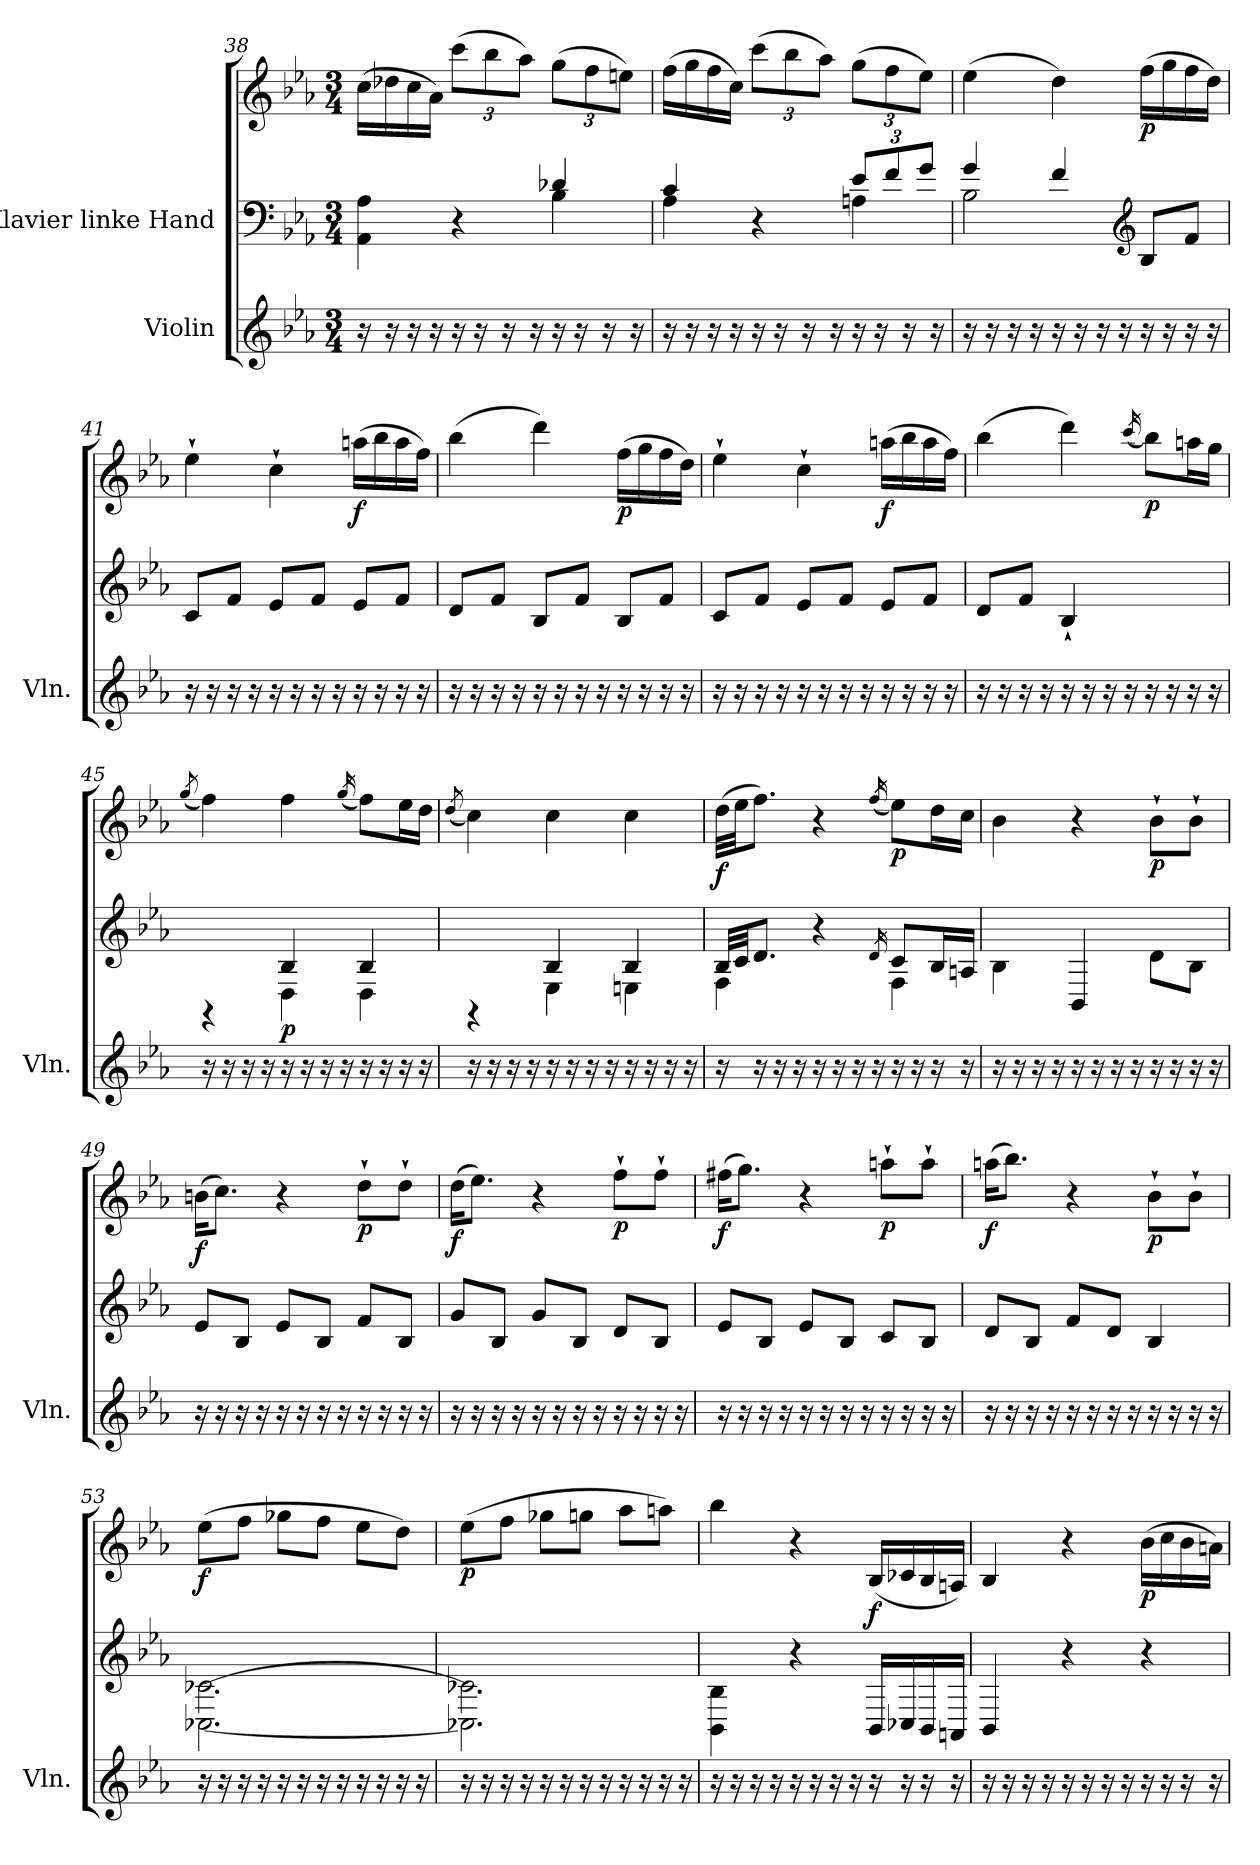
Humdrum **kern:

**kern	**kern	**kern	**dynam
*part2	*part1	*part1	*part1
*staff3	*staff2	*staff1	*staff1/2
*I"Violin	*I"Klavier linke Hand	*	*
*I'Vln.	*	*	*
*clefG2	*clefF4	*clefG2	*
*k[b-e-a-]	*k[b-e-a-]	*k[b-e-a-]	*
*M3/4	*M3/4	*M3/4	*
=38	=38	=38	=38
*	*^	*	*
16r	4ryy	4AA-\ 4A-\	(>16cc\LL	.
16r	.	.	16dd-X\	.
16r	.	.	16cc\	.
16r	.	.	16a-\JJ)	.
*	*	*	*Xbrackettup	*
16r	4r	4ryy	(>12ccc\L	.
16r	.	.	.	.
.	.	.	12bb-\	.
16r	.	.	.	.
.	.	.	12aa-\J)	.
16r	.	.	.	.
16r	4d-X/	4B-\	(>12gg\L	.
16r	.	.	.	.
.	.	.	12ff\	.
16r	.	.	.	.
.	.	.	12een\J)	.
16r	.	.	.	.
!!LO:LB:g=z
=39	=39	=39	=39	=39
16r	4c/	4A-\	(>16ff\LL	.
16r	.	.	16gg\	.
16r	.	.	16ff\	.
16r	.	.	16cc\JJ)	.
16r	4r	4ryy	(>12ccc\L	.
16r	.	.	.	.
.	.	.	12bb-\	.
16r	.	.	.	.
.	.	.	12aa-\J)	.
16r	.	.	.	.
*	*Xbrackettup	*	*	*
16r	12e-/L	4An\	(>12gg\L	.
16r	.	.	.	.
.	12f/	.	12ff\	.
16r	.	.	.	.
.	12g/J	.	12ee-\J)	.
16r	.	.	.	.
=40	=40	=40	=40	=40
16r	4g/	2B-\	(>4ee-\	.
16r	.	.	.	.
16r	.	.	.	.
16r	.	.	.	.
16r	4f/	.	4dd\)	.
16r	.	.	.	.
16r	.	.	.	.
16r	.	.	.	.
*	*clefG2	*	*	*
!	!	!	!	!LO:DY:b
16r	4ryy	8B-/L	(>16ff\LL	p
16r	.	.	16gg\	.
16r	.	8f/J	16ff\	.
16r	.	.	16dd\JJ)	.
*	*v	*v	*	*
=41	=41	=41	=41
16r	8c/L	4ee-`\	.
16r	.	.	.
16r	8f/J	.	.
16r	.	.	.
16r	8e-/L	4cc`\	.
16r	.	.	.
16r	8f/J	.	.
16r	.	.	.
!	!	!	!LO:DY:b
16r	8e-/L	(>16aan\LL	f
16r	.	16bb-\	.
16r	8f/J	16aa\	.
16r	.	16ff\JJ)	.
=42	=42	=42	=42
16r	8d/L	(>4bb-\	.
16r	.	.	.
16r	8f/J	.	.
16r	.	.	.
16r	8B-/L	4ddd\)	.
16r	.	.	.
16r	8f/J	.	.
16r	.	.	.
!	!	!	!LO:DY:b
16r	8B-/L	(>16ff\LL	p
16r	.	16gg\	.
16r	8f/J	16ff\	.
16r	.	16dd\JJ)	.
!!LO:LB:g=z
=43	=43	=43	=43
16r	8c/L	4ee-`\	.
16r	.	.	.
16r	8f/J	.	.
16r	.	.	.
16r	8e-/L	4cc`\	.
16r	.	.	.
16r	8f/J	.	.
16r	.	.	.
!	!	!	!LO:DY:b
16r	8e-/L	(>16aan\LL	f
16r	.	16bb-\	.
16r	8f/J	16aa\	.
16r	.	16ff\JJ)	.
=44	=44	=44	=44
16r	8d/L	(>4bb-\	.
16r	.	.	.
16r	8f/J	.	.
16r	.	.	.
16r	4B-`/	4ddd\)	.
16r	.	.	.
16r	.	.	.
16r	.	.	.
.	.	(<16qccc/	.
!	!	!	!LO:DY:b
16r	4ryy	8bb-\L)	p
16r	.	.	.
16r	.	16aan\L	.
16r	.	16gg\JJ	.
=45	=45	=45	=45
.	.	(<8qgg/	.
*	*^	*	*
16r	4rGG	4ryy	4ff\)	.
16r	.	.	.	.
16r	.	.	.	.
16r	.	.	.	.
!	!	!	!	!LO:DY:b=2
16r	4B-/	4D\	4ff\	p
16r	.	.	.	.
16r	.	.	.	.
16r	.	.	.	.
.	.	.	(<16qgg/	.
16r	4B-/	4D\	8ff\L)	.
16r	.	.	.	.
16r	.	.	16ee-\L	.
16r	.	.	16dd\JJ	.
=46	=46	=46	=46	=46
.	.	.	(<8qdd/	.
16r	4rGG	4ryy	4cc\)	.
16r	.	.	.	.
16r	.	.	.	.
16r	.	.	.	.
16r	4B-/	4E-\	4cc\	.
16r	.	.	.	.
16r	.	.	.	.
16r	.	.	.	.
16r	4B-/	4En\	4cc\	.
16r	.	.	.	.
16r	.	.	.	.
16r	.	.	.	.
!!LO:PB:g=z
=47	=47	=47	=47	=47
!	!	!	!	!LO:DY:b
16r	32B-/LLL	4F\	(>32dd\LLL	f
.	32c/JJ	.	32ee-\JJ	.
16r	8.d/J	.	8.ff\J)	.
16r	.	.	.	.
16r	.	.	.	.
16r	4r	4ryy	4r	.
16r	.	.	.	.
16r	.	.	.	.
16r	.	.	.	.
.	16qd/	.	(<16qff/	.
!	!	!	!	!LO:DY:b
16r	8c/L	4F\	8ee-\L)	p
16r	.	.	.	.
16r	16B-/L	.	16dd\L	.
16r	16An/JJ	.	16cc\JJ	.
*	*v	*v	*	*
=48	=48	=48	=48
16r	4B-\	4b-\	.
16r	.	.	.
16r	.	.	.
16r	.	.	.
16r	4BB-/	4r	.
16r	.	.	.
16r	.	.	.
16r	.	.	.
!	!	!	!LO:DY:b
16r	8d\L	8b-`\L	p
16r	.	.	.
16r	8B-\J	8b-`\J	.
16r	.	.	.
=49	=49	=49	=49
!	!	!	!LO:DY:b
16r	8e-/L	(>16bn\KL	f
16r	.	8.cc\J)	.
16r	8B-/J	.	.
16r	.	.	.
16r	8e-/L	4r	.
16r	.	.	.
16r	8B-/J	.	.
16r	.	.	.
!	!	!	!LO:DY:b
16r	8f/L	8dd`\L	p
16r	.	.	.
16r	8B-/J	8dd`\J	.
16r	.	.	.
=50	=50	=50	=50
!	!	!	!LO:DY:b
16r	8g/L	(>16dd\KL	f
16r	.	8.ee-\J)	.
16r	8B-/J	.	.
16r	.	.	.
16r	8g/L	4r	.
16r	.	.	.
16r	8B-/J	.	.
16r	.	.	.
!	!	!	!LO:DY:b
16r	8d/L	8ff`\L	p
16r	.	.	.
16r	8B-/J	8ff`\J	.
16r	.	.	.
!!LO:LB:g=z
=51	=51	=51	=51
!	!	!	!LO:DY:b
16r	8e-/L	(>16ff#X\KL	f
16r	.	8.gg\J)	.
16r	8B-/J	.	.
16r	.	.	.
16r	8e-/L	4r	.
16r	.	.	.
16r	8B-/J	.	.
16r	.	.	.
!	!	!	!LO:DY:b
16r	8c/L	8aan`\L	p
16r	.	.	.
16r	8B-/J	8aa`\J	.
16r	.	.	.
=52	=52	=52	=52
!	!	!	!LO:DY:b
16r	8d/L	(>16aan\KL	f
16r	.	8.bb-\J)	.
16r	8B-/J	.	.
16r	.	.	.
16r	8f/L	4r	.
16r	.	.	.
16r	8d/J	.	.
16r	.	.	.
!	!	!	!LO:DY:b
16r	4B-/	8b-`\L	p
16r	.	.	.
16r	.	8b-`\J	.
16r	.	.	.
=53	=53	=53	=53
*	*^	*	*
!	!	!	!	!LO:DY:b
16r	[2.c-X\	[2.C-X\	(>8ee-\L	f
16r	.	.	.	.
16r	.	.	8ff\J	.
16r	.	.	.	.
16r	.	.	8gg-X\L	.
16r	.	.	.	.
16r	.	.	8ff\J	.
16r	.	.	.	.
16r	.	.	8ee-\L	.
16r	.	.	.	.
16r	.	.	8dd\J)	.
16r	.	.	.	.
=54	=54	=54	=54	=54
!	!	!	!	!LO:DY:b
16r	2.c-X\]	2.C-X\]	(>8ee-\L	p
16r	.	.	.	.
16r	.	.	8ff\J	.
16r	.	.	.	.
16r	.	.	8gg-X\L	.
16r	.	.	.	.
16r	.	.	8ggn\J	.
16r	.	.	.	.
16r	.	.	8aa-\L	.
16r	.	.	.	.
16r	.	.	8aan\J)	.
16r	.	.	.	.
*	*v	*v	*	*
!!LO:LB:g=z
=55	=55	=55	=55
16r	4BB-\ 4B-\	4bb-\	.
16r	.	.	.
16r	.	.	.
16r	.	.	.
16r	4r	4r	.
16r	.	.	.
16r	.	.	.
16r	.	.	.
!	!	!	!LO:DY:b
16r	16BB-/LL	(<16B-/LL	f
16r	16C-X/	16c-X/	.
16r	16BB-/	16B-/	.
16r	16AAn/JJ	16An/JJ)	.
=56	=56	=56	=56
16r	4BB-/	4B-/	.
16r	.	.	.
16r	.	.	.
16r	.	.	.
16r	4r	4r	.
16r	.	.	.
16r	.	.	.
16r	.	.	.
!	!	!	!LO:DY:b
16r	4r	(>16b-\LL	p
16r	.	16cc\	.
16r	.	16b-\	.
16r	.	16an\JJ)	.
=	=	=	=
*-	*-	*-	*-
